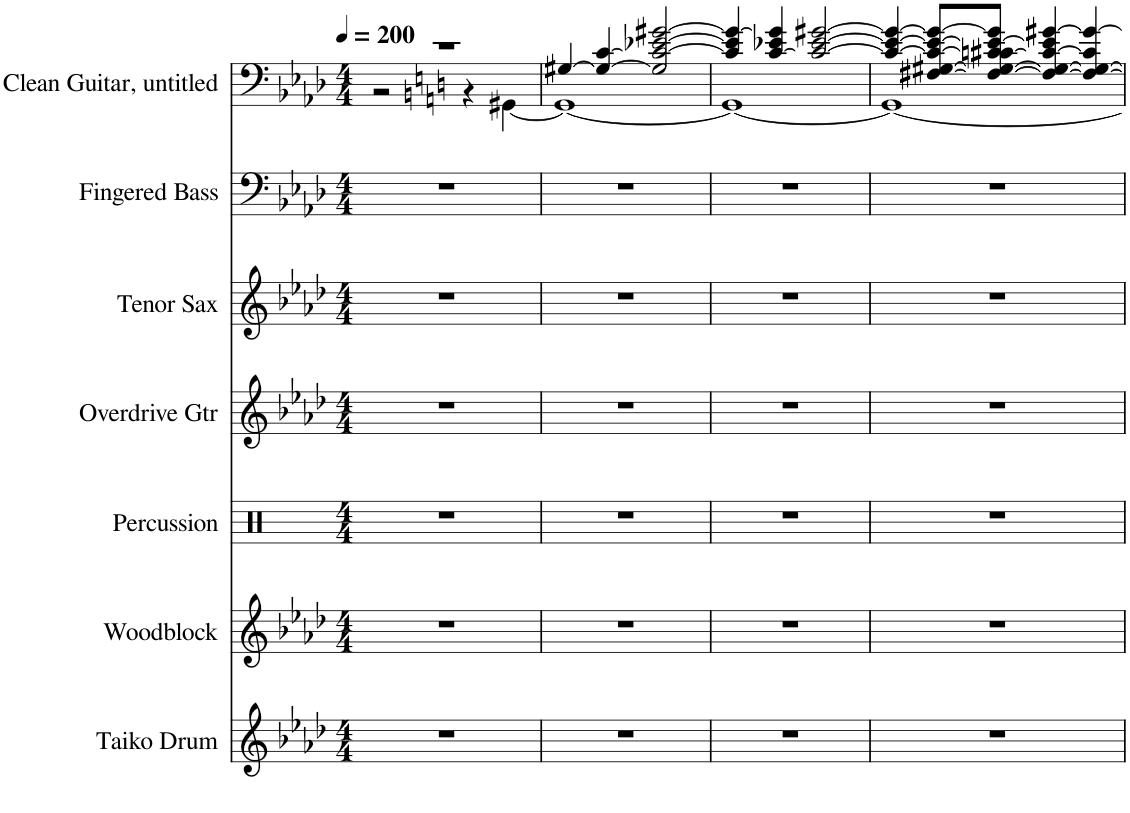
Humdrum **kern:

**kern	**kern	**kern	**kern	**kern	**kern	**kern
*part7	*part6	*part5	*part4	*part3	*part2	*part1
*staff7	*staff6	*staff5	*staff4	*staff3	*staff2	*staff1
*I"Taiko Drum	*I"Woodblock	*I"Percussion	*I"Overdrive Gtr	*I"Tenor Sax	*I"Fingered Bass	*I"Clean Guitar, untitled
*	*I'Wd Bl	*	*	*I'T Sax	*	*
*clefG2	*clefG2	*clefX	*clefG2	*clefG2	*clefF4	*clefF4
*	*	*	*	*Trd8c14	*	*
*k[b-e-a-d-]	*k[b-e-a-d-]	*k[]	*k[b-e-a-d-]	*k[b-e-a-d-]	*k[b-e-a-d-]	*k[b-e-a-d-]
*M4/4	*M4/4	*M4/4	*M4/4	*M4/4	*M4/4	*M4/4
*MM200	*MM200	*MM200	*MM200	*MM200	*MM200	*MM200
=1	=1	=1	=1	=1	=1	=1
*	*	*	*	*	*	*^
1r	1r	1r	1r	1r	1r	1r	2r
.	.	.	.	.	.	.	4r
.	.	.	.	.	.	.	[4GG#X\
=2	=2	=2	=2	=2	=2	=2	=2
1r	1r	1r	1r	1r	1r	[4G#X/	1GG#_
.	.	.	.	.	.	4G#/_ [4c/	.
.	.	.	.	.	.	2G#/] 2c/_ [2e-X/ [2g#X/	.
=3	=3	=3	=3	=3	=3	=3	=3
1r	1r	1r	1r	1r	1r	4c/] 4e-/] 4g#/_	1GG#_
.	.	.	.	.	.	[4c/ 4e-X/ 4g#/]	.
.	.	.	.	.	.	2c/_ [2e-/ [2g#X/	.
=4	=4	=4	=4	=4	=4	=4	=4
1r	1r	1r	1r	1r	1r	4c/_ 4e-/_ 4g#/_	1GG#_
.	.	.	.	.	.	[8F#X/ [8G#X/ 8c/_ 8e-/_ 8g#/_L	.
.	.	.	.	.	.	8F#/_ 8G#/_ 8cn/] [8c#X/ 8e-/_ 8g#/]J	.
.	.	.	.	.	.	4F#/_ 4G#/_ 4c#/_ 4e-/] [4g#X/	.
.	.	.	.	.	.	4F#/_ 4G#/_ 4c#/] 4g#/_	.
*	*	*	*	*	*	*v	*v
=	=	=	=	=	=	=
*-	*-	*-	*-	*-	*-	*-
